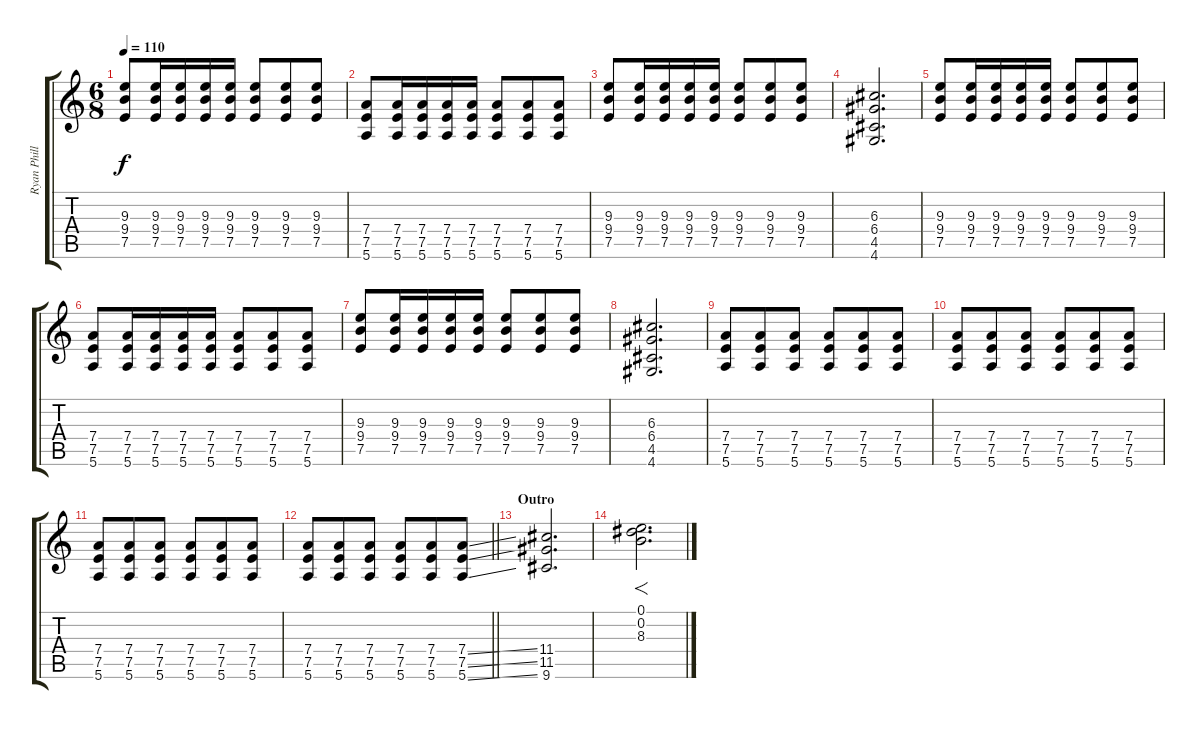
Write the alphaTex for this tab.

\track ("Ryan Phillips | Gtr. 2" "Ryan Phill") {instrument distortionguitar}
\staff {score tabs}
\tuning (E4 B3 G3 D3 A2 E2) {hide}
\ts (6 8)
\tempo 110
\clef g2
\ks c
(9.3 9.4 7.5).8{dy f instrument distortionguitar} (9.3 9.4 7.5).16 (9.3 9.4 7.5).16 (9.3 9.4 7.5).16 (9.3 9.4 7.5).16 (9.3 9.4 7.5).8 (9.3 9.4 7.5).8 (9.3 9.4 7.5).8 |
(7.4 7.5 5.6).8 (7.4 7.5 5.6).16 (7.4 7.5 5.6).16 (7.4 7.5 5.6).16 (7.4 7.5 5.6).16 (7.4 7.5 5.6).8 (7.4 7.5 5.6).8 (7.4 7.5 5.6).8 |
(9.3 9.4 7.5).8 (9.3 9.4 7.5).16 (9.3 9.4 7.5).16 (9.3 9.4 7.5).16 (9.3 9.4 7.5).16 (9.3 9.4 7.5).8 (9.3 9.4 7.5).8 (9.3 9.4 7.5).8 |
(6.3 6.4 4.5 4.6).2{d} |
(9.3 9.4 7.5).8 (9.3 9.4 7.5).16 (9.3 9.4 7.5).16 (9.3 9.4 7.5).16 (9.3 9.4 7.5).16 (9.3 9.4 7.5).8 (9.3 9.4 7.5).8 (9.3 9.4 7.5).8 |
(7.4 7.5 5.6).8 (7.4 7.5 5.6).16 (7.4 7.5 5.6).16 (7.4 7.5 5.6).16 (7.4 7.5 5.6).16 (7.4 7.5 5.6).8 (7.4 7.5 5.6).8 (7.4 7.5 5.6).8 |
(9.3 9.4 7.5).8 (9.3 9.4 7.5).16 (9.3 9.4 7.5).16 (9.3 9.4 7.5).16 (9.3 9.4 7.5).16 (9.3 9.4 7.5).8 (9.3 9.4 7.5).8 (9.3 9.4 7.5).8 |
(6.3 6.4 4.5 4.6).2{d} |
(7.4 7.5 5.6).8 (7.4 7.5 5.6).8 (7.4 7.5 5.6).8 (7.4 7.5 5.6).8 (7.4 7.5 5.6).8 (7.4 7.5 5.6).8 |
(7.4 7.5 5.6).8 (7.4 7.5 5.6).8 (7.4 7.5 5.6).8 (7.4 7.5 5.6).8 (7.4 7.5 5.6).8 (7.4 7.5 5.6).8 |
(7.4 7.5 5.6).8 (7.4 7.5 5.6).8 (7.4 7.5 5.6).8 (7.4 7.5 5.6).8 (7.4 7.5 5.6).8 (7.4 7.5 5.6).8 |
\barLineRight lightlight
(7.4 7.5 5.6).8 (7.4 7.5 5.6).8 (7.4 7.5 5.6).8 (7.4 7.5 5.6).8 (7.4 7.5 5.6).8 (7.4{ss} 7.5{ss} 5.6{ss}).8 |
\section ("" "Outro")
(11.4 11.5 9.6).2{d} |
(0.1 0.2 8.3).2{f d}
